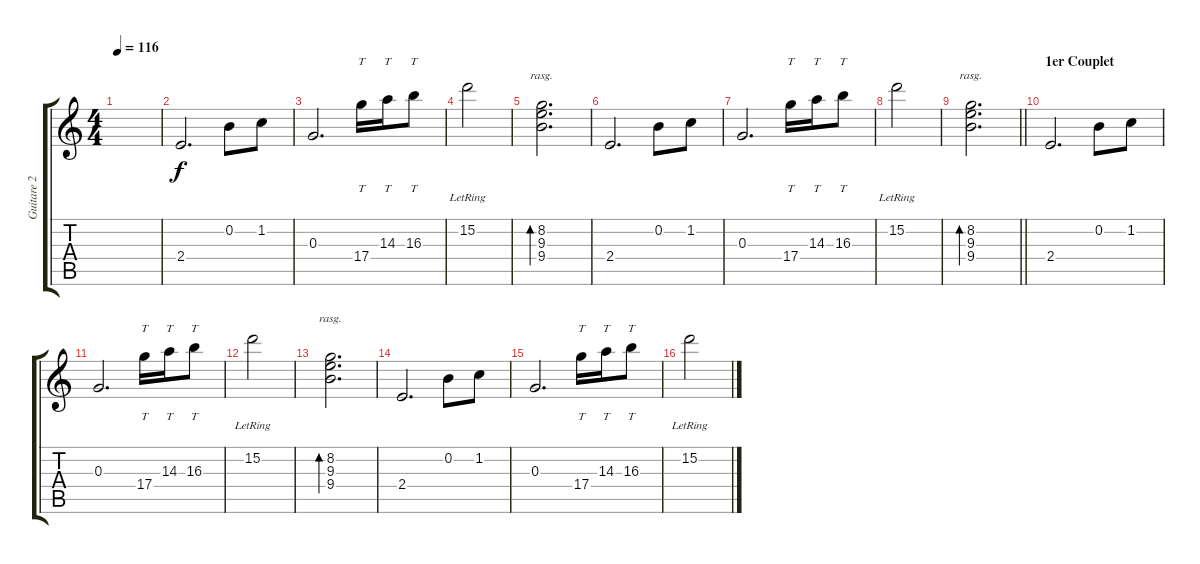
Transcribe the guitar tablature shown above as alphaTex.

\track ("Guitare 2 " "Guitare 2 ") {instrument distortionguitar}
\staff {score tabs}
\tuning (E4 B3 G3 D3 A2 E2) {hide}
\ts (4 4)
\tempo 116
\clef g2
\ks c
|
2.4.2{d instrument acousticguitarsteel} 0.2.8 1.2.8 |
0.3.2{d} 17.4.16{tt} 14.3.16{tt} 16.3.8{tt} |
15.2{lr}.2 |
(8.2 9.3 9.4).2{d bd 240 rasg ii} |
2.4.2{d instrument acousticguitarsteel} 0.2.8 1.2.8 |
0.3.2{d} 17.4.16{tt} 14.3.16{tt} 16.3.8{tt} |
15.2{lr}.2 |
\barLineRight lightlight
(8.2 9.3 9.4).2{d bd 240 rasg ii} |
\section ("" "1er Couplet")
2.4.2{d instrument acousticguitarsteel} 0.2.8 1.2.8 |
0.3.2{d} 17.4.16{tt} 14.3.16{tt} 16.3.8{tt} |
15.2{lr}.2 |
(8.2 9.3 9.4).2{d bd 240 rasg ii} |
2.4.2{d instrument acousticguitarsteel} 0.2.8 1.2.8 |
0.3.2{d} 17.4.16{tt} 14.3.16{tt} 16.3.8{tt} |
15.2{lr}.2
